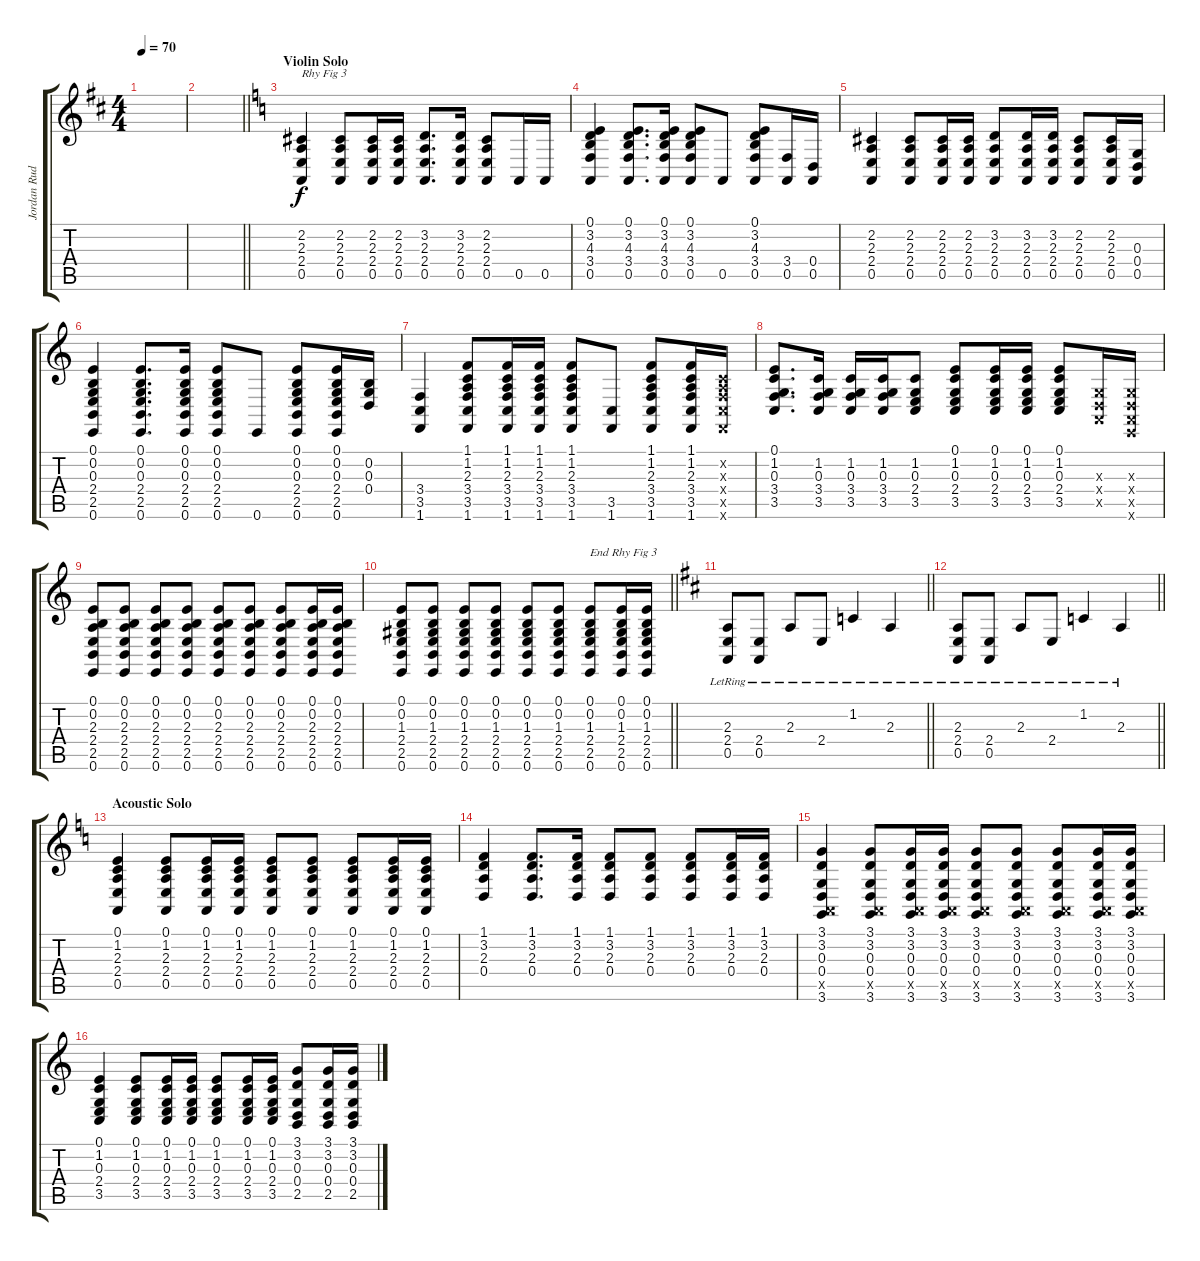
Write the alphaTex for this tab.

\track ("Jordan Rudess" "Jordan Rud") {instrument acousticgrandpiano}
\staff {score tabs}
\tuning (E4 B3 G3 D3 A2 E2) {hide}
\ts (4 4)
\tempo 70
\clef g2
\ks bminor
|
\barLineRight lightlight
|
\section ("" "Violin Solo")
\ks aminor
(2.2 2.3 2.4 0.5).4{txt "Rhy Fig 3"} (2.2 2.3 2.4 0.5).8 (2.2 2.3 2.4 0.5).16 (2.2 2.3 2.4 0.5).16 (3.2 2.3 2.4 0.5).8{d} (3.2 2.3 2.4 0.5).16 (2.2 2.3 2.4 0.5).8 0.5.16 0.5.16 |
(0.1 3.2 4.3 3.4 0.5).4 (0.1 3.2 4.3 3.4 0.5).8{d} (0.1 3.2 4.3 3.4 0.5).16 (0.1 3.2 4.3 3.4 0.5).8 0.5.8 (0.1 3.2 4.3 3.4 0.5).8 (3.4 0.5).16 (0.4 0.5).16 |
(2.2 2.3 2.4 0.5).4 (2.2 2.3 2.4 0.5).8 (2.2 2.3 2.4 0.5).16 (2.2 2.3 2.4 0.5).16 (3.2 2.3 2.4 0.5).8 (3.2 2.3 2.4 0.5).16 (3.2 2.3 2.4 0.5).16 (2.2 2.3 2.4 0.5).8 (2.2 2.3 2.4 0.5).16 (0.3 0.4 0.5).16 |
(0.1 0.2 0.3 2.4 2.5 0.6).4 (0.1 0.2 0.3 2.4 2.5 0.6).8{d} (0.1 0.2 0.3 2.4 2.5 0.6).16 (0.1 0.2 0.3 2.4 2.5 0.6).8 0.6.8 (0.1 0.2 0.3 2.4 2.5 0.6).8 (0.1 0.2 0.3 2.4 2.5 0.6).16 (0.2 0.3 0.4).16 |
(3.4 3.5 1.6).4 (1.1 1.2 2.3 3.4 3.5 1.6).8 (1.1 1.2 2.3 3.4 3.5 1.6).16 (1.1 1.2 2.3 3.4 3.5 1.6).16 (1.1 1.2 2.3 3.4 3.5 1.6).8 (3.5 1.6).8 (1.1 1.2 2.3 3.4 3.5 1.6).8 (1.1 1.2 2.3 3.4 3.5 1.6).16 (1.2{x} 2.3{x} 3.4{x} 3.5{x} 1.6{x}).16 |
(0.1 1.2 0.3 3.4 3.5).8{d} (1.2 0.3 3.4 3.5).16 (1.2 0.3 3.4 3.5).16 (1.2 0.3 3.4 3.5).16 (1.2 0.3 2.4 3.5).8 (0.1 1.2 0.3 2.4 3.5).8 (0.1 1.2 0.3 2.4 3.5).16 (0.1 1.2 0.3 2.4 3.5).16 (0.1 1.2 0.3 2.4 3.5).8 (0.3{x} 0.4{x} 0.5{x}).16 (0.3{x} 0.4{x} 0.5{x} 0.6{x}).16 |
(0.1 0.2 2.3 2.4 2.5 0.6).8 (0.1 0.2 2.3 2.4 2.5 0.6).8 (0.1 0.2 2.3 2.4 2.5 0.6).8 (0.1 0.2 2.3 2.4 2.5 0.6).8 (0.1 0.2 2.3 2.4 2.5 0.6).8 (0.1 0.2 2.3 2.4 2.5 0.6).8 (0.1 0.2 2.3 2.4 2.5 0.6).8 (0.1 0.2 2.3 2.4 2.5 0.6).16 (0.1 0.2 2.3 2.4 2.5 0.6).16 |
\barLineRight lightlight
(0.1 0.2 1.3 2.4 2.5 0.6).8 (0.1 0.2 1.3 2.4 2.5 0.6).8 (0.1 0.2 1.3 2.4 2.5 0.6).8 (0.1 0.2 1.3 2.4 2.5 0.6).8 (0.1 0.2 1.3 2.4 2.5 0.6).8 (0.1 0.2 1.3 2.4 2.5 0.6).8 (0.1 0.2 1.3 2.4 2.5 0.6).8{txt "End Rhy Fig 3"} (0.1 0.2 1.3 2.4 2.5 0.6).16 (0.1 0.2 1.3 2.4 2.5 0.6).16 |
\barLineRight lightlight
\ks bminor
(2.3{lr} 2.4{lr} 0.5{lr}).8 (2.4{lr} 0.5).8 2.3{lr}.8 2.4{lr}.8 1.2{lr}.4 2.3{lr}.4 |
\barLineRight lightlight
(2.3{lr} 2.4{lr} 0.5{lr}).8 (2.4{lr} 0.5).8 2.3{lr}.8 2.4{lr}.8 1.2{lr}.4 2.3{lr}.4 |
\section ("" "Acoustic Solo")
\ks c
(0.1 1.2 2.3 2.4 0.5).4{volume 8} (0.1 1.2 2.3 2.4 0.5).8 (0.1 1.2 2.3 2.4 0.5).16 (0.1 1.2 2.3 2.4 0.5).16 (0.1 1.2 2.3 2.4 0.5).8 (0.1 1.2 2.3 2.4 0.5).8 (0.1 1.2 2.3 2.4 0.5).8 (0.1 1.2 2.3 2.4 0.5).16 (0.1 1.2 2.3 2.4 0.5).16 |
(1.1 3.2 2.3 0.4).4 (1.1 3.2 2.3 0.4).8{d} (1.1 3.2 2.3 0.4).16 (1.1 3.2 2.3 0.4).8 (1.1 3.2 2.3 0.4).8 (1.1 3.2 2.3 0.4).8 (1.1 3.2 2.3 0.4).16 (1.1 3.2 2.3 0.4).16 |
(3.1 3.2 0.3 0.4 0.5{x} 3.6).4 (3.1 3.2 0.3 0.4 0.5{x} 3.6).8 (3.1 3.2 0.3 0.4 0.5{x} 3.6).16 (3.1 3.2 0.3 0.4 0.5{x} 3.6).16 (3.1 3.2 0.3 0.4 0.5{x} 3.6).8 (3.1 3.2 0.3 0.4 0.5{x} 3.6).8 (3.1 3.2 0.3 0.4 0.5{x} 3.6).8 (3.1 3.2 0.3 0.4 0.5{x} 3.6).16 (3.1 3.2 0.3 0.4 0.5{x} 3.6).16 |
(0.1 1.2 0.3 2.4 3.5).4 (0.1 1.2 0.3 2.4 3.5).8 (0.1 1.2 0.3 2.4 3.5).16 (0.1 1.2 0.3 2.4 3.5).16 (0.1 1.2 0.3 2.4 3.5).8 (0.1 1.2 0.3 2.4 3.5).16 (0.1 1.2 0.3 2.4 3.5).16 (3.1 3.2 0.3 0.4 2.5).8 (3.1 3.2 0.3 0.4 2.5).16 (3.1 3.2 0.3 0.4 2.5).16
